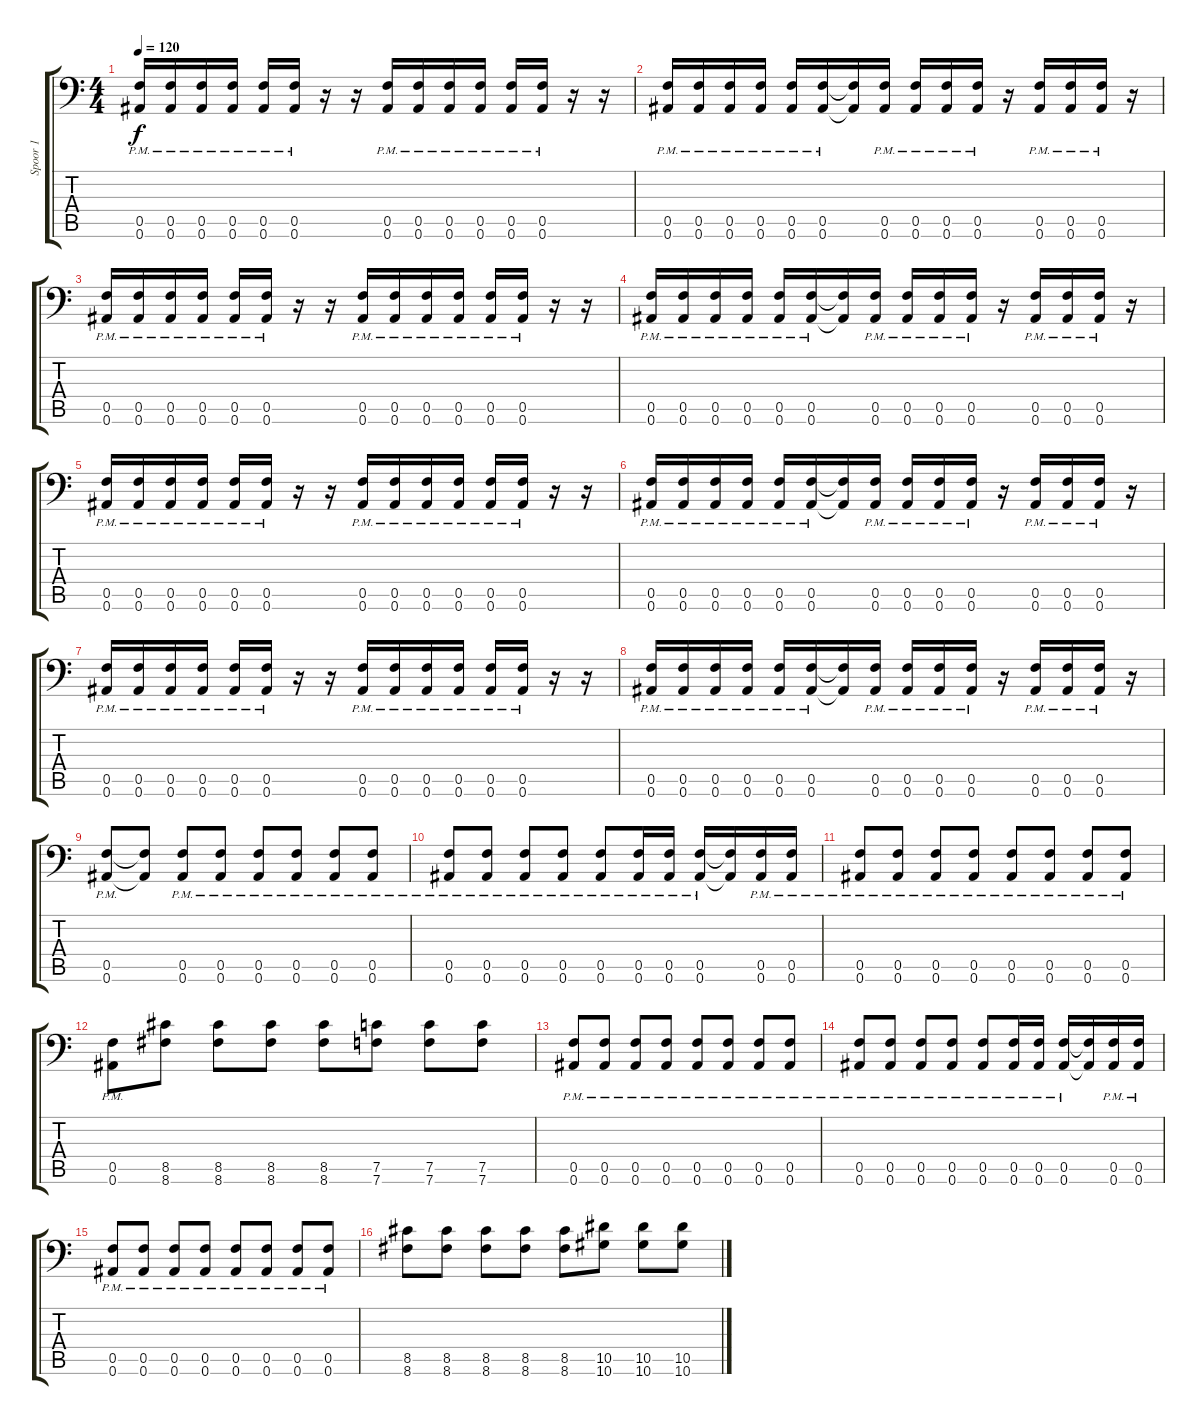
\track ("Spoor 1" "Spoor 1") {instrument distortionguitar}
\staff {score tabs}
\tuning (C4 G3 Eb3 Bb2 F2 Bb1) {hide}
\ts (4 4)
\tempo 120
\clef f4
\ks c
(0.5{pm} 0.6{pm}).16{dy f} (0.5{pm} 0.6{pm}).16 (0.5{pm} 0.6{pm}).16 (0.5{pm} 0.6{pm}).16 (0.5{pm} 0.6{pm}).16 (0.5{pm} 0.6{pm}).16 r.16 r.16 (0.5{pm} 0.6{pm}).16 (0.5{pm} 0.6{pm}).16 (0.5{pm} 0.6{pm}).16 (0.5{pm} 0.6{pm}).16 (0.5{pm} 0.6{pm}).16 (0.5{pm} 0.6{pm}).16 r.16 r.16 |
(0.5{pm} 0.6{pm}).16 (0.5{pm} 0.6{pm}).16 (0.5{pm} 0.6{pm}).16 (0.5{pm} 0.6{pm}).16 (0.5{pm} 0.6{pm}).16 (0.5{pm} 0.6{pm}).16 (0.5{t} 0.6{t}).16 (0.5{pm} 0.6{pm}).16 (0.5{pm} 0.6{pm}).16 (0.5{pm} 0.6{pm}).16 (0.5{pm} 0.6{pm}).16 r.16 (0.5{pm} 0.6{pm}).16 (0.5{pm} 0.6{pm}).16 (0.5{pm} 0.6{pm}).16 r.16 |
(0.5{pm} 0.6{pm}).16 (0.5{pm} 0.6{pm}).16 (0.5{pm} 0.6{pm}).16 (0.5{pm} 0.6{pm}).16 (0.5{pm} 0.6{pm}).16 (0.5{pm} 0.6{pm}).16 r.16 r.16 (0.5{pm} 0.6{pm}).16 (0.5{pm} 0.6{pm}).16 (0.5{pm} 0.6{pm}).16 (0.5{pm} 0.6{pm}).16 (0.5{pm} 0.6{pm}).16 (0.5{pm} 0.6{pm}).16 r.16 r.16 |
(0.5{pm} 0.6{pm}).16 (0.5{pm} 0.6{pm}).16 (0.5{pm} 0.6{pm}).16 (0.5{pm} 0.6{pm}).16 (0.5{pm} 0.6{pm}).16 (0.5{pm} 0.6{pm}).16 (0.5{t} 0.6{t}).16 (0.5{pm} 0.6{pm}).16 (0.5{pm} 0.6{pm}).16 (0.5{pm} 0.6{pm}).16 (0.5{pm} 0.6{pm}).16 r.16 (0.5{pm} 0.6{pm}).16 (0.5{pm} 0.6{pm}).16 (0.5{pm} 0.6{pm}).16 r.16 |
(0.5{pm} 0.6{pm}).16 (0.5{pm} 0.6{pm}).16 (0.5{pm} 0.6{pm}).16 (0.5{pm} 0.6{pm}).16 (0.5{pm} 0.6{pm}).16 (0.5{pm} 0.6{pm}).16 r.16 r.16 (0.5{pm} 0.6{pm}).16 (0.5{pm} 0.6{pm}).16 (0.5{pm} 0.6{pm}).16 (0.5{pm} 0.6{pm}).16 (0.5{pm} 0.6{pm}).16 (0.5{pm} 0.6{pm}).16 r.16 r.16 |
(0.5{pm} 0.6{pm}).16 (0.5{pm} 0.6{pm}).16 (0.5{pm} 0.6{pm}).16 (0.5{pm} 0.6{pm}).16 (0.5{pm} 0.6{pm}).16 (0.5{pm} 0.6{pm}).16 (0.5{t} 0.6{t}).16 (0.5{pm} 0.6{pm}).16 (0.5{pm} 0.6{pm}).16 (0.5{pm} 0.6{pm}).16 (0.5{pm} 0.6{pm}).16 r.16 (0.5{pm} 0.6{pm}).16 (0.5{pm} 0.6{pm}).16 (0.5{pm} 0.6{pm}).16 r.16 |
(0.5{pm} 0.6{pm}).16 (0.5{pm} 0.6{pm}).16 (0.5{pm} 0.6{pm}).16 (0.5{pm} 0.6{pm}).16 (0.5{pm} 0.6{pm}).16 (0.5{pm} 0.6{pm}).16 r.16 r.16 (0.5{pm} 0.6{pm}).16 (0.5{pm} 0.6{pm}).16 (0.5{pm} 0.6{pm}).16 (0.5{pm} 0.6{pm}).16 (0.5{pm} 0.6{pm}).16 (0.5{pm} 0.6{pm}).16 r.16 r.16 |
(0.5{pm} 0.6{pm}).16 (0.5{pm} 0.6{pm}).16 (0.5{pm} 0.6{pm}).16 (0.5{pm} 0.6{pm}).16 (0.5{pm} 0.6{pm}).16 (0.5{pm} 0.6{pm}).16 (0.5{t} 0.6{t}).16 (0.5{pm} 0.6{pm}).16 (0.5{pm} 0.6{pm}).16 (0.5{pm} 0.6{pm}).16 (0.5{pm} 0.6{pm}).16 r.16 (0.5{pm} 0.6{pm}).16 (0.5{pm} 0.6{pm}).16 (0.5{pm} 0.6{pm}).16 r.16 |
(0.5{pm} 0.6{pm}).8 (0.5{t} 0.6{t}).8 (0.5{pm} 0.6{pm}).8 (0.5{pm} 0.6{pm}).8 (0.5{pm} 0.6{pm}).8 (0.5{pm} 0.6{pm}).8 (0.5{pm} 0.6{pm}).8 (0.5{pm} 0.6{pm}).8 |
(0.5{pm} 0.6{pm}).8 (0.5{pm} 0.6{pm}).8 (0.5{pm} 0.6{pm}).8 (0.5{pm} 0.6{pm}).8 (0.5{pm} 0.6{pm}).8 (0.5{pm} 0.6{pm}).16 (0.5{pm} 0.6{pm}).16 (0.5{pm} 0.6{pm}).16 (0.5{t} 0.6{t}).16 (0.5{pm} 0.6{pm}).16 (0.5{pm} 0.6{pm}).16 |
(0.5{pm} 0.6{pm}).8 (0.5{pm} 0.6{pm}).8 (0.5{pm} 0.6{pm}).8 (0.5{pm} 0.6{pm}).8 (0.5{pm} 0.6{pm}).8 (0.5{pm} 0.6{pm}).8 (0.5{pm} 0.6{pm}).8 (0.5{pm} 0.6{pm}).8 |
(0.5{pm} 0.6{pm}).8 (8.5 8.6).8 (8.5 8.6).8 (8.5 8.6).8 (8.5 8.6).8 (7.5 7.6).8 (7.5 7.6).8 (7.5 7.6).8 |
(0.5{pm} 0.6{pm}).8 (0.5{pm} 0.6{pm}).8 (0.5{pm} 0.6{pm}).8 (0.5{pm} 0.6{pm}).8 (0.5{pm} 0.6{pm}).8 (0.5{pm} 0.6{pm}).8 (0.5{pm} 0.6{pm}).8 (0.5{pm} 0.6{pm}).8 |
(0.5{pm} 0.6{pm}).8 (0.5{pm} 0.6{pm}).8 (0.5{pm} 0.6{pm}).8 (0.5{pm} 0.6{pm}).8 (0.5{pm} 0.6{pm}).8 (0.5{pm} 0.6{pm}).16 (0.5{pm} 0.6{pm}).16 (0.5{pm} 0.6{pm}).16 (0.5{t} 0.6{t}).16 (0.5{pm} 0.6{pm}).16 (0.5{pm} 0.6{pm}).16 |
(0.5{pm} 0.6{pm}).8 (0.5{pm} 0.6{pm}).8 (0.5{pm} 0.6{pm}).8 (0.5{pm} 0.6{pm}).8 (0.5{pm} 0.6{pm}).8 (0.5{pm} 0.6{pm}).8 (0.5{pm} 0.6{pm}).8 (0.5{pm} 0.6{pm}).8 |
(8.5 8.6).8 (8.5 8.6).8 (8.5 8.6).8 (8.5 8.6).8 (8.5 8.6).8 (10.5 10.6).8 (10.5 10.6).8 (10.5 10.6).8
